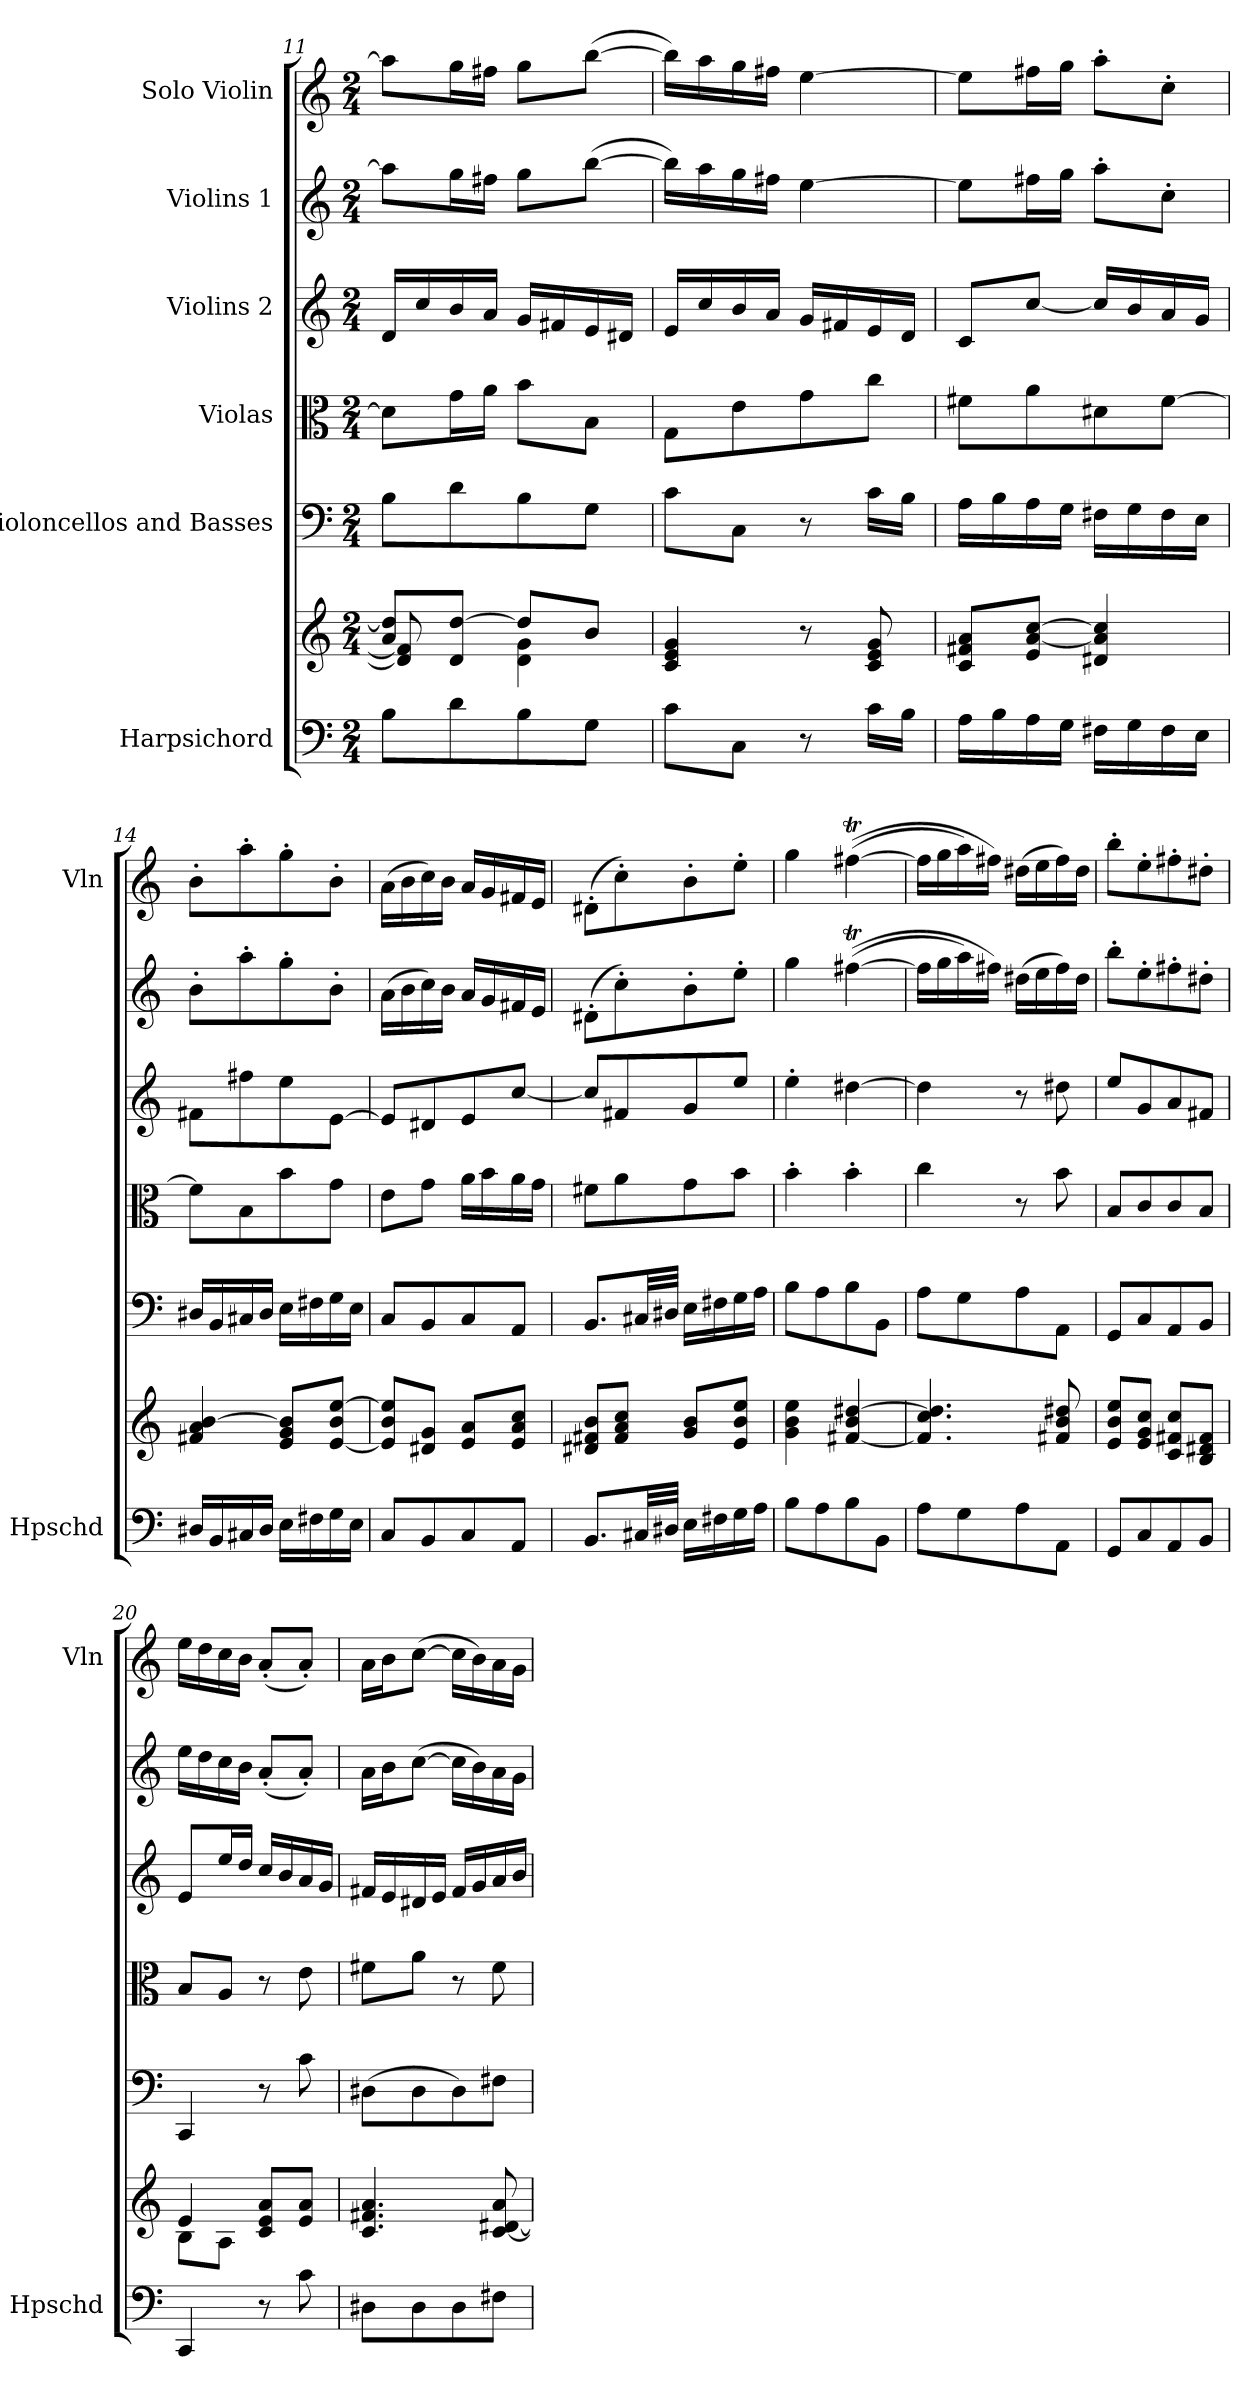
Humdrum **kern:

**kern	**kern	**kern	**kern	**kern	**kern	**kern
*part6	*part6	*part5	*part4	*part3	*part2	*part1
*staff7	*staff6	*staff5	*staff4	*staff3	*staff2	*staff1
*I"Harpsichord	*	*I"Violoncellos  and Basses	*I"Violas	*I"Violins 2	*I"Violins 1	*I"Solo Violin
*I'Hpschd	*	*	*	*	*	*I'Vln
*clefF4	*clefG2	*clefF4	*clefC3	*clefG2	*clefG2	*clefG2
*k[]	*k[]	*k[]	*k[]	*k[]	*k[]	*k[]
*C:	*C:	*C:	*C:	*C:	*C:	*C:
*M2/4	*M2/4	*M2/4	*M2/4	*M2/4	*M2/4	*M2/4
=11	=11	=11	=11	=11	=11	=11
*	*^	*	*	*	*	*
8B\L	8a/ 8dd/]L	8d/] 8f#/]	8B\L	8d\L]	16d/LL	8aa\L]	8aa\L]
.	.	.	.	.	16cc/	.	.
8d\	8d/ [8dd/J	8ryy	8d\	16g\L	16b/	16gg\L	16gg\L
.	.	.	.	16a\JJ	16a/JJ	16ff#X\JJ	16ff#X\JJ
8B\	8dd/L]	4d\ 4g\	8B\	8b\L	16g/LL	8gg\L	8gg\L
.	.	.	.	.	16f#X/	.	.
8G\J	8b/J	.	8G\J	8B\J	16e/	([8bb\J	([8bb\J
.	.	.	.	.	16d#X/JJ	.	.
*	*v	*v	*	*	*	*	*
=12	=12	=12	=12	=12	=12	=12
8c\L	4c/ 4e/ 4g/	8c\L	8G\L	16e/LL	16bb\LL])	16bb\LL])
.	.	.	.	16cc/	16aa\	16aa\
8C\J	.	8C\J	8e\	16b/	16gg\	16gg\
.	.	.	.	16a/JJ	16ff#X\JJ	16ff#X\JJ
8r	8r	8r	8g\	16g/LL	[4ee\	[4ee\
.	.	.	.	16f#X/	.	.
16c\LL	8c/ 8e/ 8g/	16c\LL	8cc\J	16e/	.	.
16B\JJ	.	16B\JJ	.	16d/JJ	.	.
!!LO:PB:g=z
=13	=13	=13	=13	=13	=13	=13
16A\LL	8c/ 8f#X/ 8a/L	16A\LL	8f#X\L	8c/L	8ee\L]	8ee\L]
16B\	.	16B\	.	.	.	.
16A\	8e/ [8a/ [8cc/J	16A\	8a\	[8cc/J	16ff#X\L	16ff#X\L
16G\JJ	.	16G\JJ	.	.	16gg\JJ	16gg\JJ
16F#X\LL	4d#X/ 4a/] 4cc/]	16F#X\LL	8d#X\	16cc/LL]	8aa'\L	8aa'\L
16G\	.	16G\	.	16b/	.	.
16F#\	.	16F#\	[8f#\J	16a/	8cc'\J	8cc'\J
16E\JJ	.	16E\JJ	.	16g/JJ	.	.
=14	=14	=14	=14	=14	=14	=14
16D#X/LL	4f#X/ 4a/ [4b/	16D#X/LL	8f#\L]	8f#X\L	8b'\L	8b'\L
16BB/	.	16BB/	.	.	.	.
16C#X/	.	16C#X/	8B\	8ff#X\	8aa'\	8aa'\
16D#/JJ	.	16D#/JJ	.	.	.	.
16E\LL	8e/ 8g/ 8b/]L	16E\LL	8b\	8ee\	8gg'\	8gg'\
16F#X\	.	16F#X\	.	.	.	.
16G\	[8e/ 8b/ [8ee/J	16G\	8g\J	[8e\J	8b'\J	8b'\J
16E\JJ	.	16E\JJ	.	.	.	.
=15	=15	=15	=15	=15	=15	=15
8C/L	8e/] 8b/ 8ee/]L	8C/L	8e\L	8e/L]	(16a\LL	(16a\LL
.	.	.	.	.	16b\	16b\
8BB/	8d#X/ 8g/J	8BB/	8g\J	8d#X/	16cc\)	16cc\)
.	.	.	.	.	16b\JJ	16b\JJ
8C/	8e/ 8a/L	8C/	16a\LL	8e/	16a/LL	16a/LL
.	.	.	16b\	.	16g/	16g/
8AA/J	8e/ 8a/ 8cc/J	8AA/J	16a\	[8cc/J	16f#X/	16f#X/
.	.	.	16g\JJ	.	16e/JJ	16e/JJ
=16	=16	=16	=16	=16	=16	=16
8.BB/L	8d#X/ 8f#X/ 8b/L	8.BB/L	8f#X\L	8cc/L]	(8d#X'\L	(8d#X'\L
.	8f#/ 8a/ 8cc/J	.	8a\	8f#X/	8cc'\)	8cc'\)
32C#X/LL	.	32C#X/LL	.	.	.	.
32D#X/JJJ	.	32D#X/JJJ	.	.	.	.
16E\LL	8g/ 8b/L	16E\LL	8g\	8g/	8b'\	8b'\
16F#X\	.	16F#X\	.	.	.	.
16G\	8e/ 8b/ 8ee/J	16G\	8b\J	8ee/J	8ee'\J	8ee'\J
16A\JJ	.	16A\JJ	.	.	.	.
=17	=17	=17	=17	=17	=17	=17
8B\L	4g\ 4b\ 4ee\	8B\L	4b'\	4ee'\	4gg\	4gg\
8A\	.	8A\	.	.	.	.
8B\	[4f#X/ 4b/ [4dd#X/	8B\	4b'\	[4dd#X\	(([4ff#Xt\	(([4ff#Xt\
8BB\J	.	8BB\J	.	.	.	.
=18	=18	=18	=18	=18	=18	=18
8A\L	4.f#/] 4.cc/ 4.dd#/]	8A\L	4cc\	4dd#\]	16ff#\LL]	16ff#\LL]
.	.	.	.	.	16gg\	16gg\
8G\	.	8G\	.	.	16aa\)	16aa\)
.	.	.	.	.	16ff#X\JJ)	16ff#X\JJ)
8A\	.	8A\	8r	8r	(16dd#X\LL	(16dd#X\LL
.	.	.	.	.	16ee\	16ee\
8AA\J	8f#X/ 8b/ 8dd#X/	8AA\J	8b\	8dd#X\	16ff#\)	16ff#\)
.	.	.	.	.	16dd#\JJ	16dd#\JJ
!!LO:LB:g=z
=19	=19	=19	=19	=19	=19	=19
8GG/L	8e/ 8b/ 8ee/L	8GG/L	8B/L	8ee/L	8bb'\L	8bb'\L
8C/	8e/ 8g/ 8cc/J	8C/	8c/	8g/	8ee'\	8ee'\
8AA/	8c/ 8f#X/ 8cc/L	8AA/	8c/	8a/	8ff#X'\	8ff#X'\
8BB/J	8B/ 8d#X/ 8f#/J	8BB/J	8B/J	8f#X/J	8dd#X'\J	8dd#X'\J
=20	=20	=20	=20	=20	=20	=20
*	*^	*	*	*	*	*
4CC/	4e/	8B\L	4CC/	8B/L	8e/L	16ee\LL	16ee\LL
.	.	.	.	.	.	16dd\	16dd\
.	.	8A\J	.	8A/J	16ee/L	16cc\	16cc\
.	.	.	.	.	16dd/JJ	16b\JJ	16b\JJ
8r	8c/ 8e/ 8a/L	4ryy	8r	8r	16cc/LL	(8a'/L	(8a'/L
.	.	.	.	.	16b/	.	.
8c\	8e/ 8a/J	.	8c\	8e\	16a/	8a'/J)	8a'/J)
.	.	.	.	.	16g/JJ	.	.
*	*v	*v	*	*	*	*	*
=21	=21	=21	=21	=21	=21	=21
8D#X\L	4.c/ 4.f#X/ 4.a/	(8D#X\L	8f#X\L	16f#X/LL	16a\LL	16a\LL
.	.	.	.	16e/	16b\J	16b\J
8D#\	.	8D#\	8a\J	16d#X/	([8cc\J	([8cc\J
.	.	.	.	16e/JJ	.	.
8D#\	.	8D#\)	8r	16f#/LL	16cc\LL]	16cc\LL]
.	.	.	.	16g/	16b\)	16b\)
8F#X\J	[8c/ [8d#X/ 8a/	8F#X\J	8f#\	16a/	16a\	16a\
.	.	.	.	16b/JJ	16g\JJ	16g\JJ
=	=	=	=	=	=	=
*-	*-	*-	*-	*-	*-	*-
